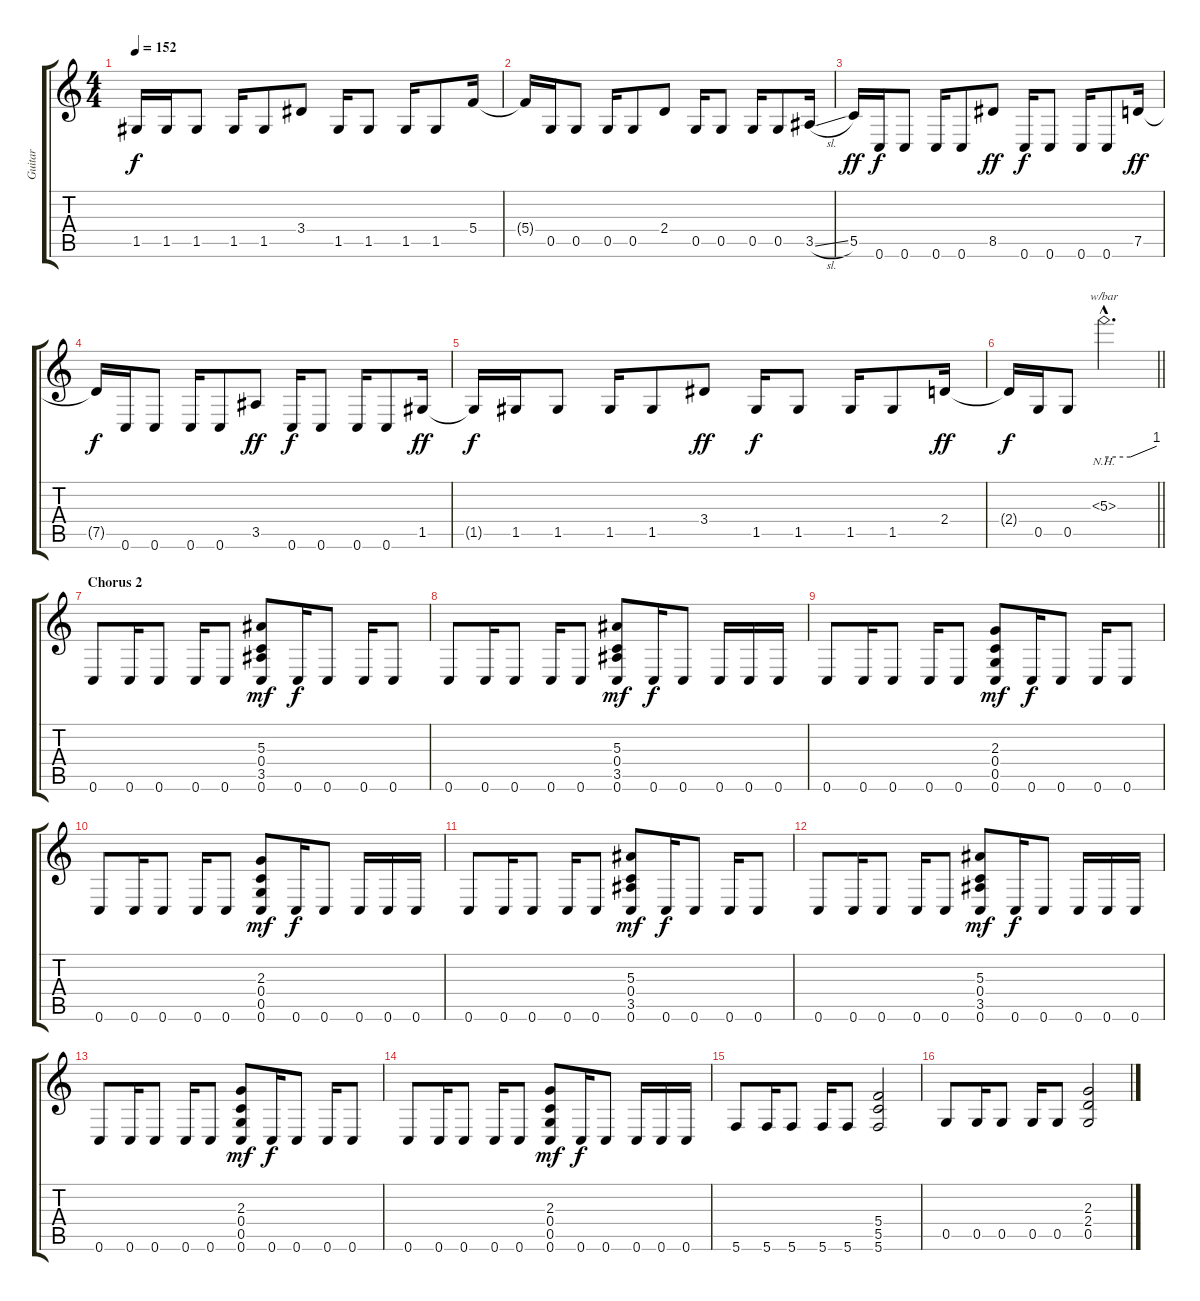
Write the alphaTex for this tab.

\track ("Guitar" "Guitar") {instrument distortionguitar}
\staff {score tabs}
\tuning (D4 A3 F3 C3 G2 C2) {hide}
\ts (4 4)
\tempo 152
\clef g2
\ks c
1.5{t}.16{dy f} 1.5.16 1.5.8 1.5.16 1.5.8 3.4.8 1.5.16 1.5.8 1.5.16 1.5.8 5.4.16 |
5.4{t}.16 0.5.16 0.5.8 0.5.16 0.5.8 2.4.8 0.5.16 0.5.8 0.5.16 0.5.8 3.5{sl}.16 |
5.5.16{dy ff} 0.6.16{dy f} 0.6.8 0.6.16 0.6.8 8.5.8{dy ff} 0.6.16{dy f} 0.6.8 0.6.16 0.6.8 7.5.16{dy ff} |
7.5{t}.16{dy f} 0.6.16 0.6.8 0.6.16 0.6.8 3.5.8{dy ff} 0.6.16{dy f} 0.6.8 0.6.16 0.6.8 1.5.16{dy ff} |
1.5{t}.16{dy f} 1.5.16 1.5.8 1.5.16 1.5.8 3.4.8{dy ff} 1.5.16{dy f} 1.5.8 1.5.16 1.5.8 2.4.16{dy ff} |
\barLineRight lightlight
2.4{t}.16{dy f} 0.5.16 0.5.8 5.3{nh hac}.2{d tbe (custom default 0 0 30 0 60 4)} |
\section ("" "Chorus 2")
0.6.8 0.6.16 0.6.8 0.6.16 0.6.8 (5.3 0.4 3.5 0.6).8{dy mf} 0.6.16{dy f} 0.6.8 0.6.16 0.6.8 |
0.6.8 0.6.16 0.6.8 0.6.16 0.6.8 (5.3 0.4 3.5 0.6).8{dy mf} 0.6.16{dy f} 0.6.8 0.6.16 0.6.16 0.6.16 |
0.6.8 0.6.16 0.6.8 0.6.16 0.6.8 (2.3 0.4 0.5 0.6).8{dy mf} 0.6.16{dy f} 0.6.8 0.6.16 0.6.8 |
0.6.8 0.6.16 0.6.8 0.6.16 0.6.8 (2.3 0.4 0.5 0.6).8{dy mf} 0.6.16{dy f} 0.6.8 0.6.16 0.6.16 0.6.16 |
0.6.8 0.6.16 0.6.8 0.6.16 0.6.8 (5.3 0.4 3.5 0.6).8{dy mf} 0.6.16{dy f} 0.6.8 0.6.16 0.6.8 |
0.6.8 0.6.16 0.6.8 0.6.16 0.6.8 (5.3 0.4 3.5 0.6).8{dy mf} 0.6.16{dy f} 0.6.8 0.6.16 0.6.16 0.6.16 |
0.6.8 0.6.16 0.6.8 0.6.16 0.6.8 (2.3 0.4 0.5 0.6).8{dy mf} 0.6.16{dy f} 0.6.8 0.6.16 0.6.8 |
0.6.8 0.6.16 0.6.8 0.6.16 0.6.8 (2.3 0.4 0.5 0.6).8{dy mf} 0.6.16{dy f} 0.6.8 0.6.16 0.6.16 0.6.16 |
5.6.8 5.6.16 5.6.8 5.6.16 5.6.8 (5.4 5.5 5.6).2 |
0.5.8 0.5.16 0.5.8 0.5.16 0.5.8 (2.3 2.4 0.5).2
